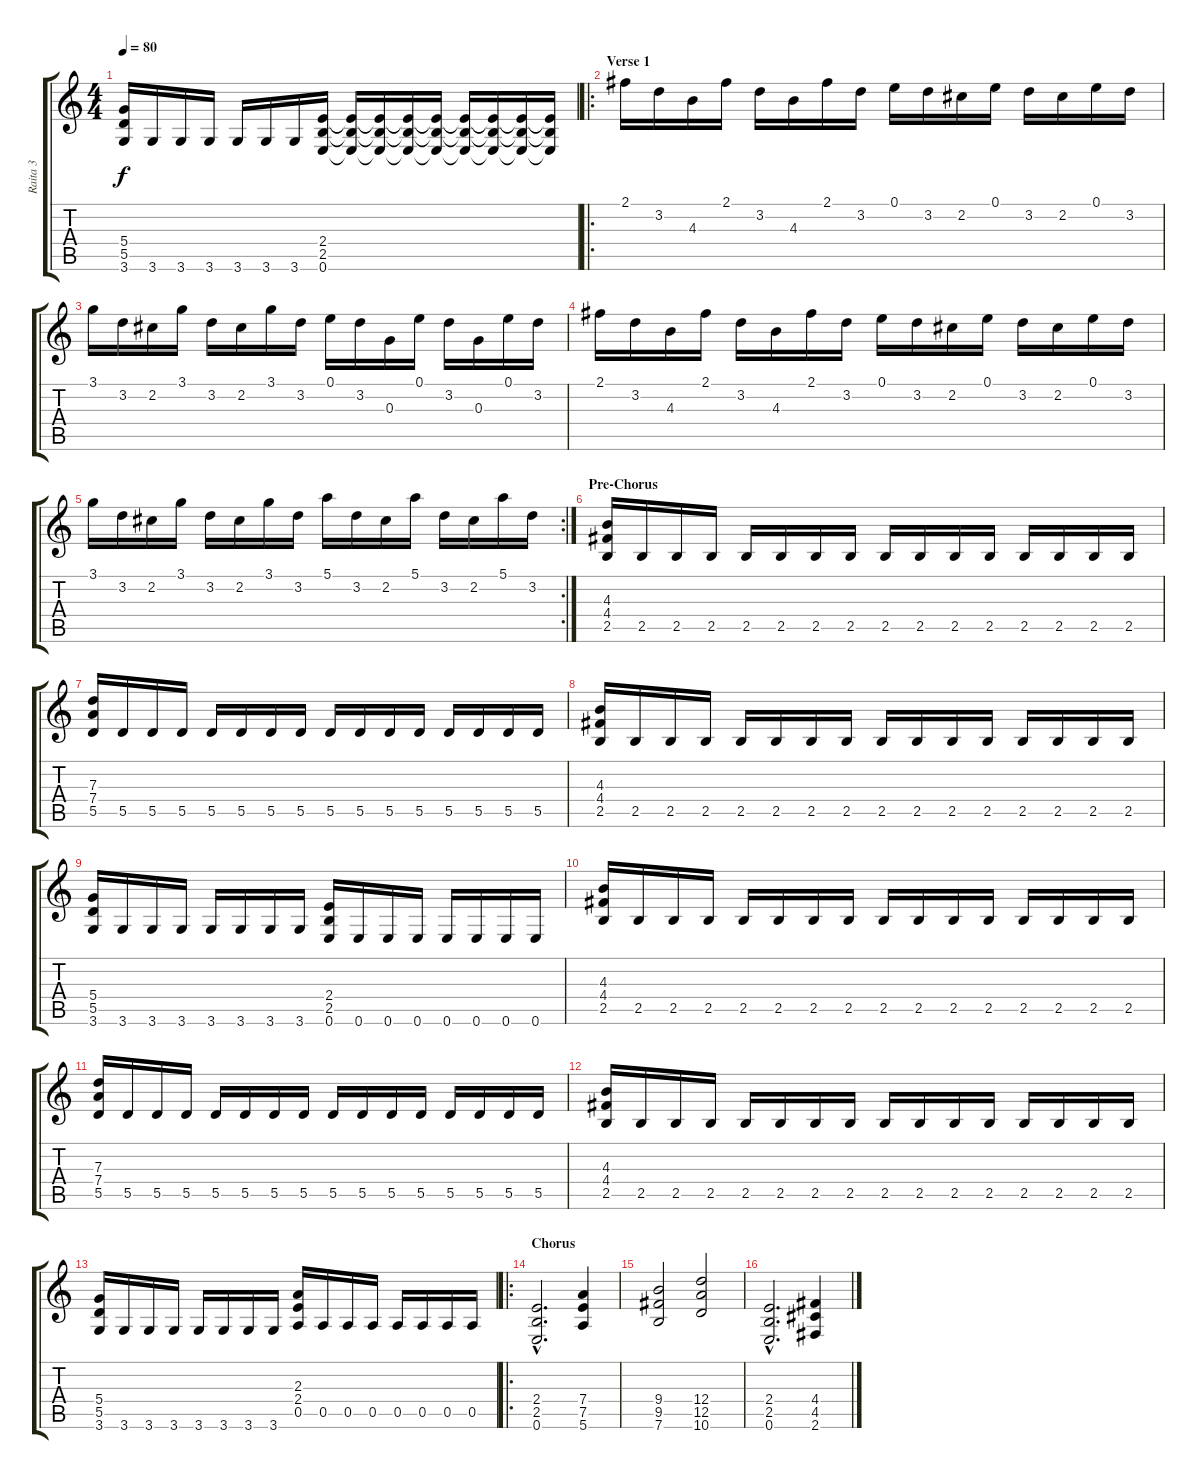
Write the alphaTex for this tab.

\track ("Raita 3" "Raita 3") {instrument distortionguitar}
\staff {score tabs}
\tuning (E4 B3 G3 D3 A2 E2) {hide}
\ts (4 4)
\tempo 80
\clef g2
\ks c
(5.4 5.5 3.6).16{dy f} 3.6.16 3.6.16 3.6.16 3.6.16 3.6.16 3.6.16 (2.4 2.5 0.6).16 (2.4{t} 2.5{t} 0.6{t}).16 (2.4{t} 2.5{t} 0.6{t}).16 (2.4{t} 2.5{t} 0.6{t}).16 (2.4{t} 2.5{t} 0.6{t}).16 (2.4{t} 2.5{t} 0.6{t}).16 (2.4{t} 2.5{t} 0.6{t}).16 (2.4{t} 2.5{t} 0.6{t}).16 (2.4{t} 2.5{t} 0.6{t}).16 |
\ro
\section ("" "Verse 1")
2.1.16{instrument electricguitarclean} 3.2.16 4.3.16 2.1.16 3.2.16 4.3.16 2.1.16 3.2.16 0.1.16 3.2.16 2.2.16 0.1.16 3.2.16 2.2.16 0.1.16 3.2.16 |
3.1.16 3.2.16 2.2.16 3.1.16 3.2.16 2.2.16 3.1.16 3.2.16 0.1.16 3.2.16 0.3.16 0.1.16 3.2.16 0.3.16 0.1.16 3.2.16 |
2.1.16{instrument electricguitarclean} 3.2.16 4.3.16 2.1.16 3.2.16 4.3.16 2.1.16 3.2.16 0.1.16 3.2.16 2.2.16 0.1.16 3.2.16 2.2.16 0.1.16 3.2.16 |
\rc 2
3.1.16 3.2.16 2.2.16 3.1.16 3.2.16 2.2.16 3.1.16 3.2.16 5.1.16 3.2.16 2.2.16 5.1.16 3.2.16 2.2.16 5.1.16 3.2.16 |
\section ("" "Pre-Chorus")
(4.3 4.4 2.5).16{instrument distortionguitar} 2.5.16 2.5.16 2.5.16 2.5.16 2.5.16 2.5.16 2.5.16 2.5.16 2.5.16 2.5.16 2.5.16 2.5.16 2.5.16 2.5.16 2.5.16 |
(7.3 7.4 5.5).16 5.5.16 5.5.16 5.5.16 5.5.16 5.5.16 5.5.16 5.5.16 5.5.16 5.5.16 5.5.16 5.5.16 5.5.16 5.5.16 5.5.16 5.5.16 |
(4.3 4.4 2.5).16 2.5.16 2.5.16 2.5.16 2.5.16 2.5.16 2.5.16 2.5.16 2.5.16 2.5.16 2.5.16 2.5.16 2.5.16 2.5.16 2.5.16 2.5.16 |
(5.4 5.5 3.6).16 3.6.16 3.6.16 3.6.16 3.6.16 3.6.16 3.6.16 3.6.16 (2.4 2.5 0.6).16 0.6.16 0.6.16 0.6.16 0.6.16 0.6.16 0.6.16 0.6.16 |
(4.3 4.4 2.5).16 2.5.16 2.5.16 2.5.16 2.5.16 2.5.16 2.5.16 2.5.16 2.5.16 2.5.16 2.5.16 2.5.16 2.5.16 2.5.16 2.5.16 2.5.16 |
(7.3 7.4 5.5).16 5.5.16 5.5.16 5.5.16 5.5.16 5.5.16 5.5.16 5.5.16 5.5.16 5.5.16 5.5.16 5.5.16 5.5.16 5.5.16 5.5.16 5.5.16 |
(4.3 4.4 2.5).16 2.5.16 2.5.16 2.5.16 2.5.16 2.5.16 2.5.16 2.5.16 2.5.16 2.5.16 2.5.16 2.5.16 2.5.16 2.5.16 2.5.16 2.5.16 |
(5.4 5.5 3.6).16 3.6.16 3.6.16 3.6.16 3.6.16 3.6.16 3.6.16 3.6.16 (2.3 2.4 0.5).16 0.5.16 0.5.16 0.5.16 0.5.16 0.5.16 0.5.16 0.5.16 |
\ro
\section ("" "Chorus")
(2.4{hac} 2.5{hac} 0.6{hac}).2{d} (7.4 7.5 5.6).4 |
(9.4 9.5 7.6).2 (12.4 12.5 10.6).2 |
(2.4{hac} 2.5{hac} 0.6{hac}).2{d} (4.4 4.5 2.6).4
